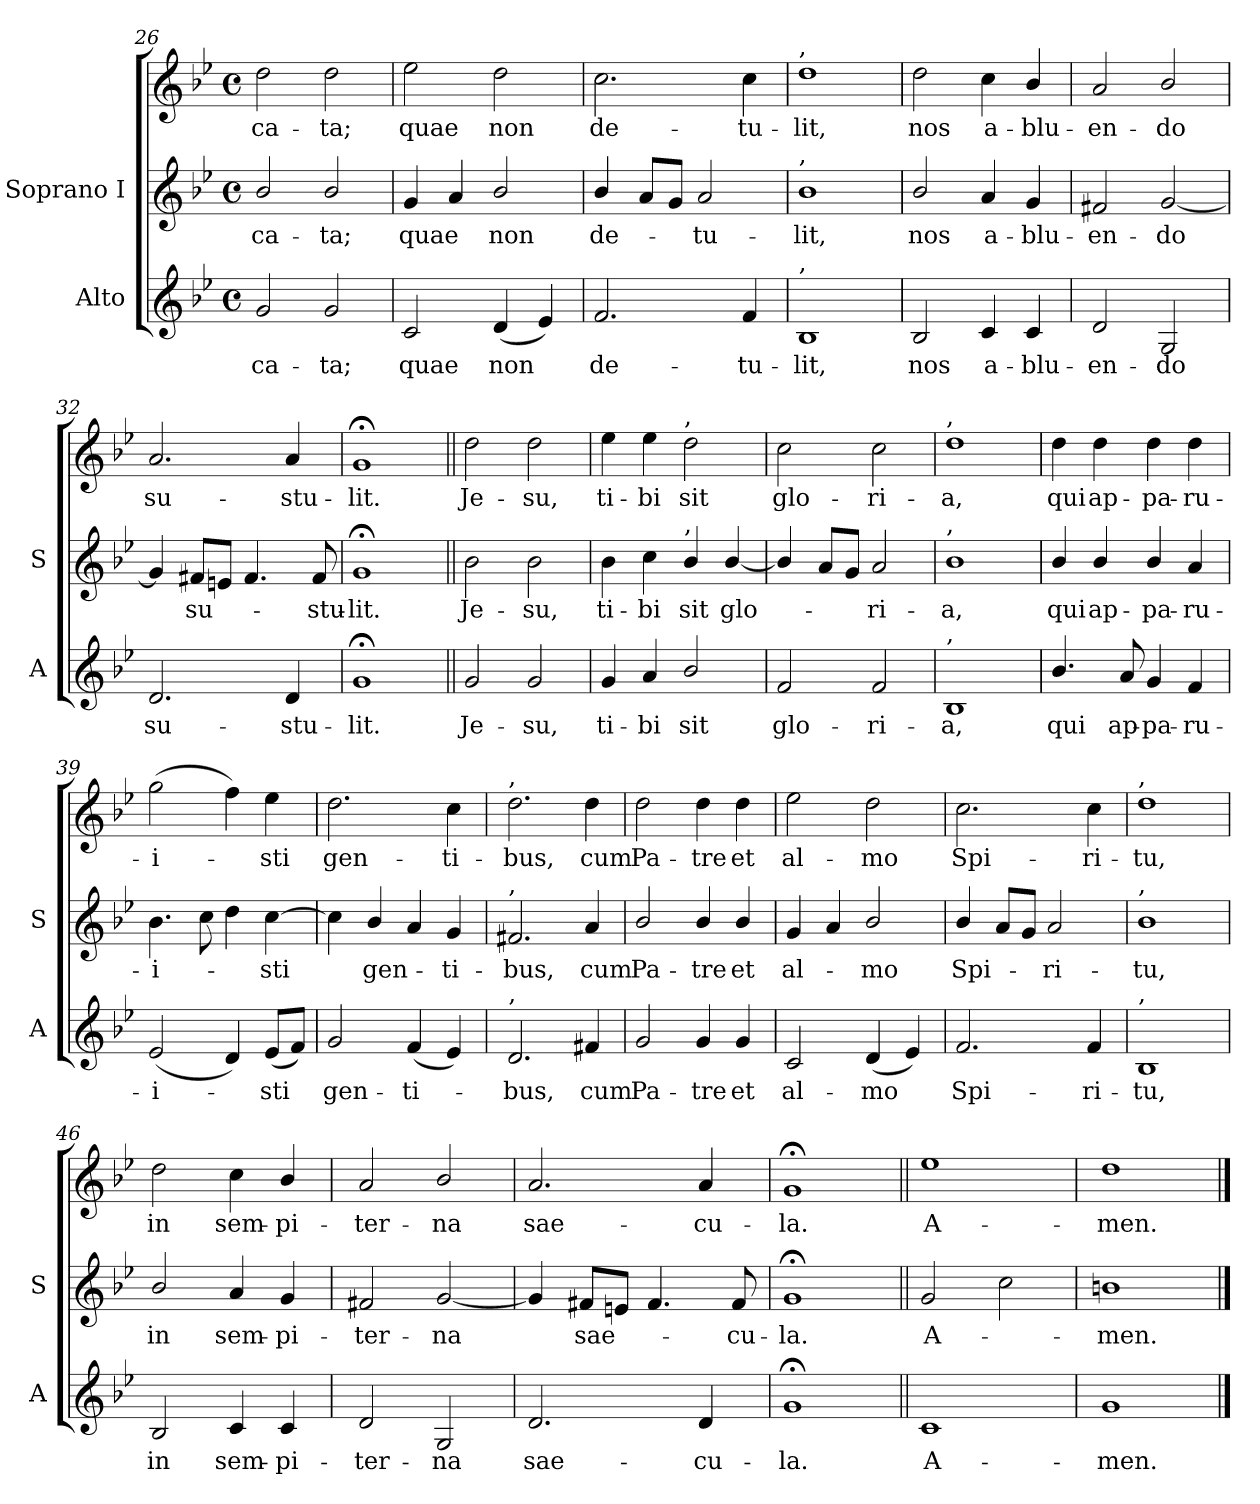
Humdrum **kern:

**kern	**text	**kern	**text	**kern	**text
*part2	*part2	*part1	*part1	*part1	*part1
*staff3	*staff3	*staff2	*staff2	*staff1	*staff1
*I"Alto	*	*I"Soprano I	*	*	*
*I'A	*	*I'S	*	*	*
*clefG2	*	*clefG2	*	*clefG2	*
*k[b-e-]	*	*k[b-e-]	*	*k[b-e-]	*
*B-:	*	*B-:	*	*B-:	*
*M4/4	*	*M4/4	*	*M4/4	*
*met(c)	*	*met(c)	*	*met(c)	*
=26	=26	=26	=26	=26	=26
!	!LO:LY:b	!	!LO:LY:b	!	!LO:LY:b
2g	-ca-	2b-/	ca-	2dd	-ca-
!	!LO:LY:b	!	!LO:LY:b	!	!LO:LY:b
2g	-ta;	2b-/	-ta;	2dd	-ta;
=27	=27	=27	=27	=27	=27
!	!LO:LY:b	!	!LO:LY:b	!	!LO:LY:b
2c	quae	4g	quae	2ee-	quae
.	.	4a	.	.	.
!	!LO:LY:b	!	!LO:LY:b	!	!LO:LY:b
(<4d	non	2b-/	non	2dd	non
4e-)	.	.	.	.	.
=28	=28	=28	=28	=28	=28
!	!LO:LY:b	!	!LO:LY:b	!	!LO:LY:b
2.f	de-	4b-/	-de-	2.cc	de-
.	.	8aL	.	.	.
.	.	8gJ	.	.	.
!	!	!	!LO:LY:b	!	!
.	.	2a	tu-	.	.
!	!LO:LY:b	!	!	!	!LO:LY:b
4f	-tu-	.	.	4cc	-tu-
!!LO:LB:g=z
=29	=29	=29	=29	=29	=29
!	!	!	!	!LO:TX:a:t=,	!
!	!	!LO:TX:a:t=,	!	!	!
!LO:TX:a:t=,	!	!	!	!	!
!	!LO:LY:b	!	!LO:LY:b	!	!LO:LY:b
1B-	-lit,	1b-	lit,	1dd	-lit,
=30	=30	=30	=30	=30	=30
!	!LO:LY:b	!	!LO:LY:b	!	!LO:LY:b
2B-	nos	2b-/	-nos	2dd	nos
!	!LO:LY:b	!	!LO:LY:b	!	!LO:LY:b
4c	a-	4a	a-	4cc	a-
!	!LO:LY:b	!	!LO:LY:b	!	!LO:LY:b
4c	-blu-	4g	-blu-	4b-/	-blu-
=31	=31	=31	=31	=31	=31
!	!LO:LY:b	!	!LO:LY:b	!	!LO:LY:b
2d	-en-	2f#X	en-	2a	-en-
!	!LO:LY:b	!	!LO:LY:b	!	!LO:LY:b
2G	-do	[2g	-do	2b-/	-do
=32	=32	=32	=32	=32	=32
!	!LO:LY:b	!	!	!	!LO:LY:b
2.d	su-	4g]	.	2.a	su-
!	!	!	!LO:LY:b	!	!
.	.	8f#XL	-su-	.	.
.	.	8enJ	.	.	.
.	.	4.f#	.	.	.
!	!LO:LY:b	!	!	!	!LO:LY:b
4d	-stu-	.	.	4a	-stu-
!	!	!	!LO:LY:b	!	!
.	.	8f#	stu-	.	.
=33	=33	=33	=33	=33	=33
!	!LO:LY:b	!	!LO:LY:b	!	!LO:LY:b
1g;<	-lit.	1g;<	lit.	1g;<	-lit.
!!LO:LB:g=z
=34||	=34||	=34||	=34||	=34||	=34||
!	!LO:LY:b	!	!LO:LY:b	!	!LO:LY:b
2g	Je-	2b-	Je-	2dd	Je-
!	!LO:LY:b	!	!LO:LY:b	!	!LO:LY:b
2g	-su,	2b-	-su,	2dd	-su,
=35	=35	=35	=35	=35	=35
!	!LO:LY:b	!	!LO:LY:b	!	!LO:LY:b
4g	ti-	4b-	ti-	4ee-	ti-
!	!LO:LY:b	!	!LO:LY:b	!	!LO:LY:b
4a	-bi	4cc	-bi	4ee-	-bi
!	!	!	!	!LO:TX:a:t=,	!
!	!	!LO:TX:a:t=,	!	!	!
!	!LO:LY:b	!	!LO:LY:b	!	!LO:LY:b
2b-/	sit	4b-/	sit	2dd	sit
!	!	!	!LO:LY:b	!	!
.	.	[4b-/	glo-	.	.
=36	=36	=36	=36	=36	=36
!	!LO:LY:b	!	!	!	!LO:LY:b
2f	glo-	4b-/]	.	2cc	glo-
.	.	8aL	.	.	.
.	.	8gJ	.	.	.
!	!LO:LY:b	!	!LO:LY:b	!	!LO:LY:b
2f	-ri-	2a	-ri-	2cc	-ri-
=37	=37	=37	=37	=37	=37
!	!	!	!	!LO:TX:a:t=,	!
!	!	!LO:TX:a:t=,	!	!	!
!LO:TX:a:t=,	!	!	!	!	!
!	!LO:LY:b	!	!LO:LY:b	!	!LO:LY:b
1B-	-a,	1b-	a,	1dd	-a,
=38	=38	=38	=38	=38	=38
!	!LO:LY:b	!	!LO:LY:b	!	!LO:LY:b
4.b-/	qui	4b-/	-qui	4dd	qui
!	!	!	!LO:LY:b	!	!LO:LY:b
.	.	4b-/	ap-	4dd	ap-
!	!LO:LY:b	!	!	!	!
8a	ap-	.	.	.	.
!	!LO:LY:b	!	!LO:LY:b	!	!LO:LY:b
4g	-pa-	4b-/	-pa-	4dd	-pa-
!	!LO:LY:b	!	!LO:LY:b	!	!LO:LY:b
4f	-ru-	4a	-ru-	4dd	-ru-
!!LO:LB:g=z
=39	=39	=39	=39	=39	=39
!	!LO:LY:b	!	!LO:LY:b	!	!LO:LY:b
(<2e-	-i-	4.b-	i-	(>2gg	-i-
.	.	8cc	.	.	.
4d)	.	4dd	.	4ff)	.
!	!LO:LY:b	!	!LO:LY:b	!	!LO:LY:b
(<8e-L	sti	[4cc	sti	4ee-	sti
8fJ)	.	.	.	.	.
=40	=40	=40	=40	=40	=40
!	!LO:LY:b	!	!	!	!LO:LY:b
2g	gen-	4cc]	.	2.dd	gen-
!	!	!	!LO:LY:b	!	!
.	.	4b-/	-gen-	.	.
!	!LO:LY:b	!	!	!	!
(<4f	-ti-	4a	.	.	.
!	!	!	!LO:LY:b	!	!LO:LY:b
4e-)	.	4g	ti-	4cc	-ti-
=41	=41	=41	=41	=41	=41
!	!	!	!	!LO:TX:a:t=,	!
!	!	!LO:TX:a:t=,	!	!	!
!LO:TX:a:t=,	!	!	!	!	!
!	!LO:LY:b	!	!LO:LY:b	!	!LO:LY:b
2.d	bus,	2.f#X	bus,	2.dd	-bus,
!	!LO:LY:b	!	!LO:LY:b	!	!LO:LY:b
4f#X	cum	4a	cum	4dd	cum
=42	=42	=42	=42	=42	=42
!	!LO:LY:b	!	!LO:LY:b	!	!LO:LY:b
2g	Pa-	2b-/	Pa-	2dd	Pa-
!	!LO:LY:b	!	!LO:LY:b	!	!LO:LY:b
4g	-tre	4b-/	-tre	4dd	-tre
!	!LO:LY:b	!	!LO:LY:b	!	!LO:LY:b
4g	et	4b-/	et	4dd	et
=43	=43	=43	=43	=43	=43
!	!LO:LY:b	!	!LO:LY:b	!	!LO:LY:b
2c	al-	4g	al-	2ee-	al-
.	.	4a	.	.	.
!	!LO:LY:b	!	!LO:LY:b	!	!LO:LY:b
(<4d	-mo	2b-/	mo	2dd	-mo
4e-)	.	.	.	.	.
=44	=44	=44	=44	=44	=44
!	!LO:LY:b	!	!LO:LY:b	!	!LO:LY:b
2.f	Spi-	4b-/	-Spi-	2.cc	Spi-
.	.	8aL	.	.	.
.	.	8gJ	.	.	.
!	!	!	!LO:LY:b	!	!
.	.	2a	ri-	.	.
!	!LO:LY:b	!	!	!	!LO:LY:b
4f	-ri-	.	.	4cc	-ri-
!!LO:LB:g=z
=45	=45	=45	=45	=45	=45
!	!	!	!	!LO:TX:a:t=,	!
!	!	!LO:TX:a:t=,	!	!	!
!LO:TX:a:t=,	!	!	!	!	!
!	!LO:LY:b	!	!LO:LY:b	!	!LO:LY:b
1B-	-tu,	1b-	tu,	1dd	-tu,
=46	=46	=46	=46	=46	=46
!	!LO:LY:b	!	!LO:LY:b	!	!LO:LY:b
2B-	in	2b-/	-in	2dd	in
!	!LO:LY:b	!	!LO:LY:b	!	!LO:LY:b
4c	sem-	4a	sem-	4cc	sem-
!	!LO:LY:b	!	!LO:LY:b	!	!LO:LY:b
4c	-pi-	4g	-pi-	4b-/	-pi-
=47	=47	=47	=47	=47	=47
!	!LO:LY:b	!	!LO:LY:b	!	!LO:LY:b
2d	-ter-	2f#X	ter-	2a	-ter-
!	!LO:LY:b	!	!LO:LY:b	!	!LO:LY:b
2G	-na	[2g	-na	2b-/	-na
=48	=48	=48	=48	=48	=48
!	!LO:LY:b	!	!	!	!LO:LY:b
2.d	sae-	4g]	.	2.a	sae-
!	!	!	!LO:LY:b	!	!
.	.	8f#XL	-sae-	.	.
.	.	8enJ	.	.	.
.	.	4.f#	.	.	.
!	!LO:LY:b	!	!	!	!LO:LY:b
4d	-cu-	.	.	4a	-cu-
!	!	!	!LO:LY:b	!	!
.	.	8f#	cu-	.	.
=49	=49	=49	=49	=49	=49
!	!LO:LY:b	!	!LO:LY:b	!	!LO:LY:b
1g;<	-la.	1g;<	la.	1g;<	-la.
=50||	=50||	=50||	=50||	=50||	=50||
!	!LO:LY:b	!	!LO:LY:b	!	!LO:LY:b
1c	A-	2g	-A-	1ee-	A-
.	.	2cc	.	.	.
=51	=51	=51	=51	=51	=51
!	!LO:LY:b	!	!LO:LY:b	!	!LO:LY:b
1g	-men.	1bn	men.	1dd	men.
==	==	==	==	==	==
*-	*-	*-	*-	*-	*-
